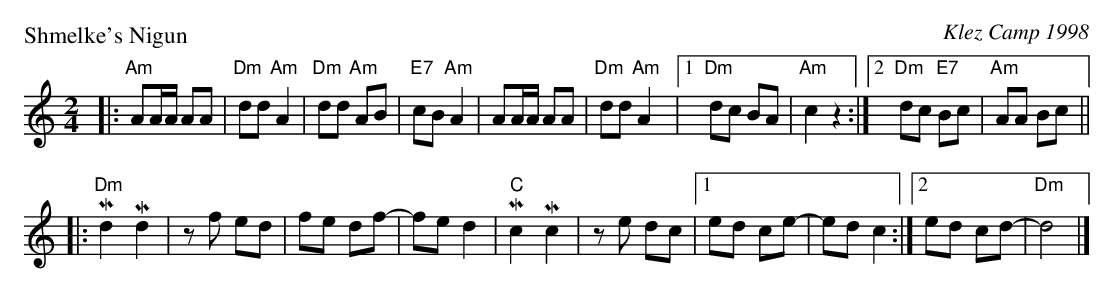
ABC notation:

X:1
P: Shmelke's Nigun
O: Klez Camp 1998
M: 2/4
L: 1/8
K: Am
|: "Am"AA/A/ AA | "Dm"dd "Am"A2 | "Dm"dd "Am"AB | "E7"cB "Am"A2 \
| AA/A/ AA | "Dm"dd "Am"A2 |1 "Dm"dc BA | "Am"c2 z2 :|2 "Dm"dc "E7"Bc | "Am"AA Bc ||
|: "Dm"Md2 Md2 | zf ed | fe df- | fe d2 \
| "C"Mc2 Mc2 | ze dc |1 ed ce- | ed c2 :|2 ed cd- | "Dm"d4 |]
